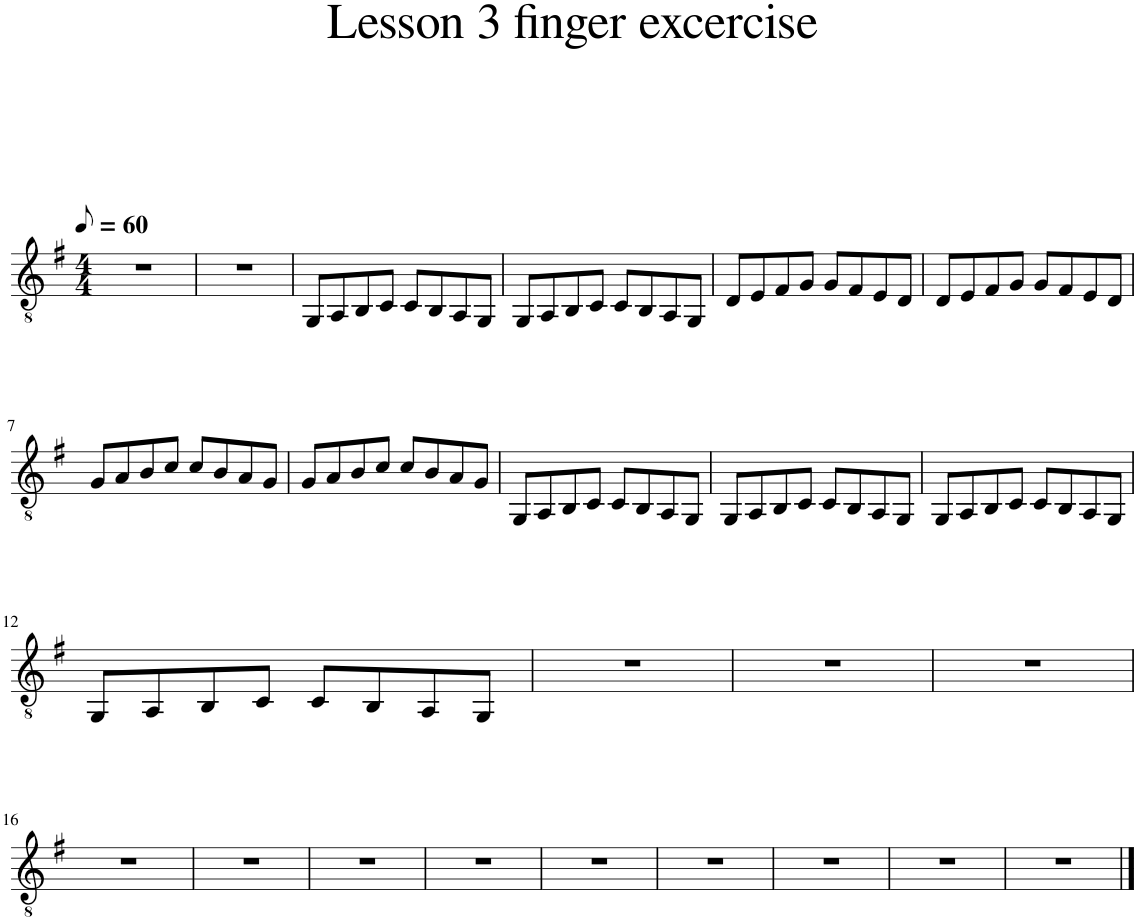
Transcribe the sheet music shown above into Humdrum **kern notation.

**kern
*part1
*staff1
*I"Akustische Gitarre
*I'Git.
*clefGv2
*k[f#]
*M4/4
*MM30
=1
1r
=2
1r
=3
8GG/L
8AA/
8BB/
8C/J
8C/L
8BB/
8AA/
8GG/J
=4
8GG/L
8AA/
8BB/
8C/J
8C/L
8BB/
8AA/
8GG/J
=5
8D/L
8E/
8F#/
8G/J
8G/L
8F#/
8E/
8D/J
=6
8D/L
8E/
8F#/
8G/J
8G/L
8F#/
8E/
8D/J
!!LO:LB:g=z
=7
8G/L
8A/
8B/
8c/J
8c/L
8B/
8A/
8G/J
=8
8G/L
8A/
8B/
8c/J
8c/L
8B/
8A/
8G/J
=9
8GG/L
8AA/
8BB/
8C/J
8C/L
8BB/
8AA/
8GG/J
=10
8GG/L
8AA/
8BB/
8C/J
8C/L
8BB/
8AA/
8GG/J
=11
8GG/L
8AA/
8BB/
8C/J
8C/L
8BB/
8AA/
8GG/J
!!LO:LB:g=z
=12
8GG/L
8AA/
8BB/
8C/J
8C/L
8BB/
8AA/
8GG/J
=13
1r
=14
1r
=15
1r
!!LO:LB:g=z
=16
1r
=17
1r
=18
1r
=19
1r
=20
1r
=21
1r
=22
1r
=23
1r
=24
1r
==
*-
